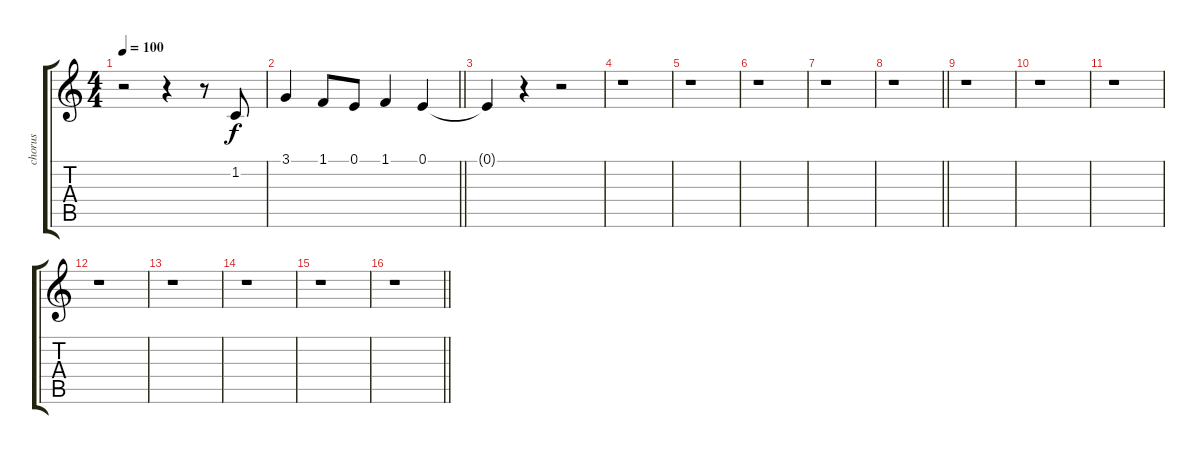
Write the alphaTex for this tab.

\track ("chorus" "chorus") {instrument voiceoohs}
\staff {score tabs}
\tuning (E4 B3 G3 D3 A2 E2) {hide}
\ts (4 4)
\tempo 100
\clef g2
\ks c
r.2{dy f} r.4 r.8 1.2.8 |
\barLineRight lightlight
3.1.4 1.1.8 0.1.8 1.1.4 0.1.4 |
0.1{t}.4 r.4 r.2 |
r.1 |
r.1 |
r.1 |
r.1 |
\barLineRight lightlight
r.1 |
r.1 |
r.1 |
r.1 |
r.1 |
r.1 |
r.1 |
r.1 |
\barLineRight lightlight
r.1
